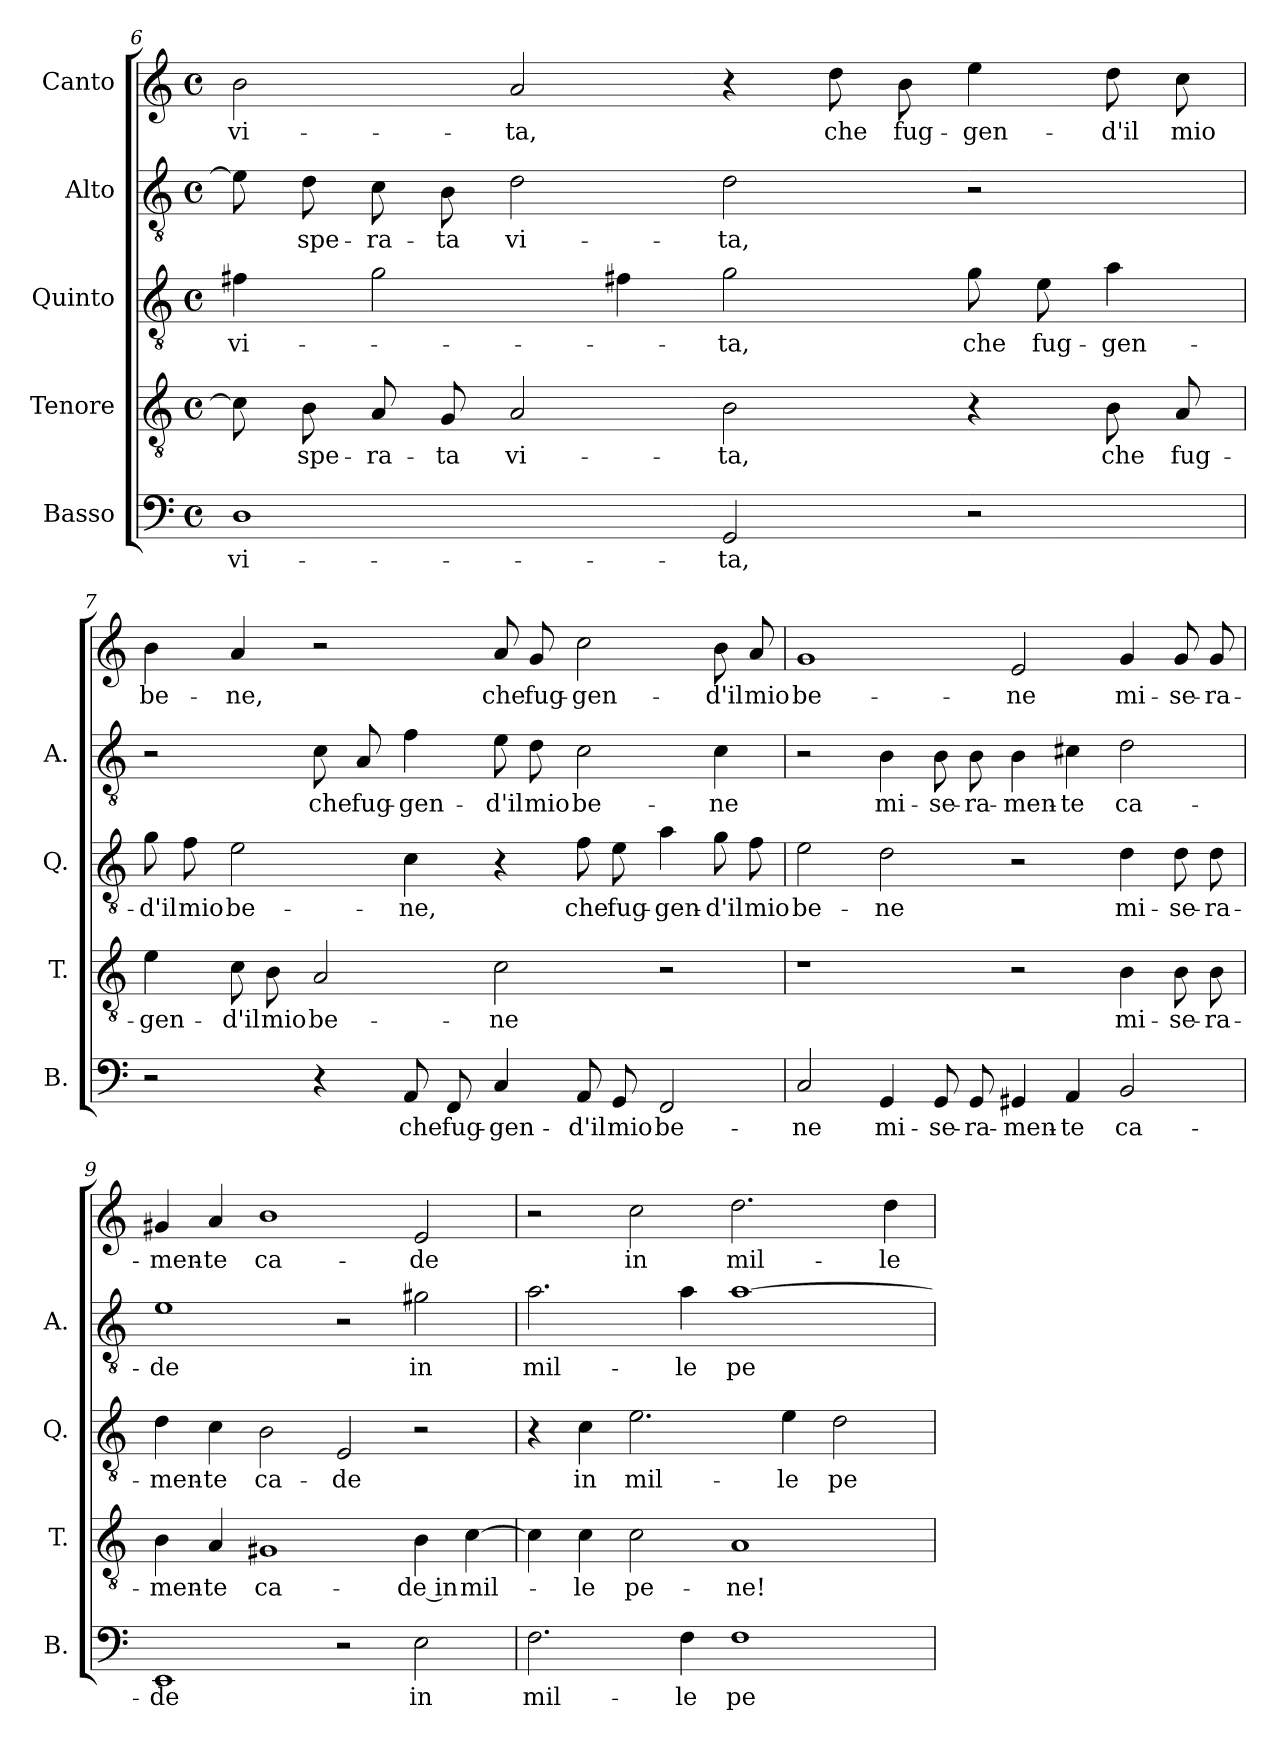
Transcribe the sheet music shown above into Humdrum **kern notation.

**kern	**text	**kern	**text	**kern	**text	**kern	**text	**kern	**text
*part5	*part5	*part4	*part4	*part3	*part3	*part2	*part2	*part1	*part1
*staff5	*staff5	*staff4	*staff4	*staff3	*staff3	*staff2	*staff2	*staff1	*staff1
*I"Basso	*	*I"Tenore	*	*I"Quinto	*	*I"Alto	*	*I"Canto	*
*I'B.	*	*I'T.	*	*I'Q.	*	*I'A.	*	*	*
*clefF4	*	*clefGv2	*	*clefGv2	*	*clefGv2	*	*clefG2	*
*k[]	*	*k[]	*	*k[]	*	*k[]	*	*k[]	*
*C:	*	*C:	*	*C:	*	*C:	*	*C:	*
*M4/4	*	*M4/4	*	*M4/4	*	*M4/4	*	*M4/4	*
*met(c)	*	*met(c)	*	*met(c)	*	*met(c)	*	*met(c)	*
=6	=6	=6	=6	=6	=6	=6	=6	=6	=6
1D\	vi-	8c\]	.	4f#X\	vi-	8e\]	.	2b\	vi-
.	.	8B\	-spe-	.	.	8d\	-spe-	.	.
.	.	8A/	-ra-	2g\	.	8c\	-ra-	.	.
.	.	8G/	-ta	.	.	8B\	-ta	.	.
.	.	2A/	vi-	.	.	2d\	vi-	2a/	-ta,
.	.	.	.	4f#X\	.	.	.	.	.
2GG/	-ta,	2B\	-ta,	2g\	-ta,	2d\	-ta,	4r	.
.	.	.	.	.	.	.	.	8dd\	che
.	.	.	.	.	.	.	.	8b\	fug-
2r	.	4r	.	8g\	che	2r	.	4ee\	-gen-
.	.	.	.	8e\	fug-	.	.	.	.
.	.	8B\	che	4a\	-gen-	.	.	8dd\	-d'il
.	.	8A/	fug-	.	.	.	.	8cc\	mio
=7	=7	=7	=7	=7	=7	=7	=7	=7	=7
2r	.	4e\	-gen-	8g\	-d'il	2r	.	4b\	be-
.	.	.	.	8f\	mio	.	.	.	.
.	.	8c\	-d'il	2e\	be-	.	.	4a/	-ne,
.	.	8B\	mio	.	.	.	.	.	.
4r	.	2A/	be-	.	.	8c\	che	2r	.
.	.	.	.	.	.	8A/	fug-	.	.
8AA/	che	.	.	4c\	-ne,	4f\	-gen-	.	.
8FF/	fug-	.	.	.	.	.	.	.	.
4C/	-gen-	2c\	-ne	4r	.	8e\	-d'il	8a/	che
.	.	.	.	.	.	8d\	mio	8g/	fug-
8AA/	-d'il	.	.	8f\	che	2c\	be-	2cc\	-gen-
8GG/	mio	.	.	8e\	fug-	.	.	.	.
2FF/	be-	2r	.	4a\	-gen-	.	.	.	.
.	.	.	.	8g\	-d'il	4c\	-ne	8b\	-d'il
.	.	.	.	8f\	mio	.	.	8a/	mio
=8	=8	=8	=8	=8	=8	=8	=8	=8	=8
2C/	-ne	1r	.	2e\	be-	2r	.	1g/	be-
4GG/	mi-	.	.	2d\	-ne	4B\	mi-	.	.
8GG/	-se-	.	.	.	.	8B\	-se-	.	.
8GG/	-ra-	.	.	.	.	8B\	-ra-	.	.
4GG#X/	-men-	2r	.	2r	.	4B\	-men-	2e/	-ne
4AA/	-te	.	.	.	.	4c#X\	-te	.	.
2BB/	ca-	4B\	mi-	4d\	mi-	2d\	ca-	4g/	mi-
.	.	8B\	-se-	8d\	-se-	.	.	8g/	-se-
.	.	8B\	-ra-	8d\	-ra-	.	.	8g/	-ra-
=9	=9	=9	=9	=9	=9	=9	=9	=9	=9
1EE/	-de	4B\	-men-	4d\	-men-	1e\	-de	4g#X/	-men-
.	.	4A/	-te	4c\	-te	.	.	4a/	-te
.	.	1G#X/	ca-	2B\	ca-	.	.	1b\	ca-
2r	.	.	.	2E/	-de	2r	.	.	.
2E\	in	4B\	-de in	2r	.	2g#X\	in	2e/	-de
.	.	[4c\	mil-	.	.	.	.	.	.
=10	=10	=10	=10	=10	=10	=10	=10	=10	=10
2.F\	mil-	4c\]	.	4r	.	2.a\	mil-	2r	.
.	.	4c\	-le	4c\	in	.	.	.	.
.	.	2c\	pe-	2.e\	mil-	.	.	2cc\	in
4F\	-le	.	.	.	.	4a\	-le	.	.
1F\	pe-	1A/	-ne!	.	.	[1a\	pe-	2.dd\	mil-
.	.	.	.	4e\	-le	.	.	.	.
.	.	.	.	2d\	pe-	.	.	.	.
.	.	.	.	.	.	.	.	4dd\	-le
=	=	=	=	=	=	=	=	=	=
*-	*-	*-	*-	*-	*-	*-	*-	*-	*-
